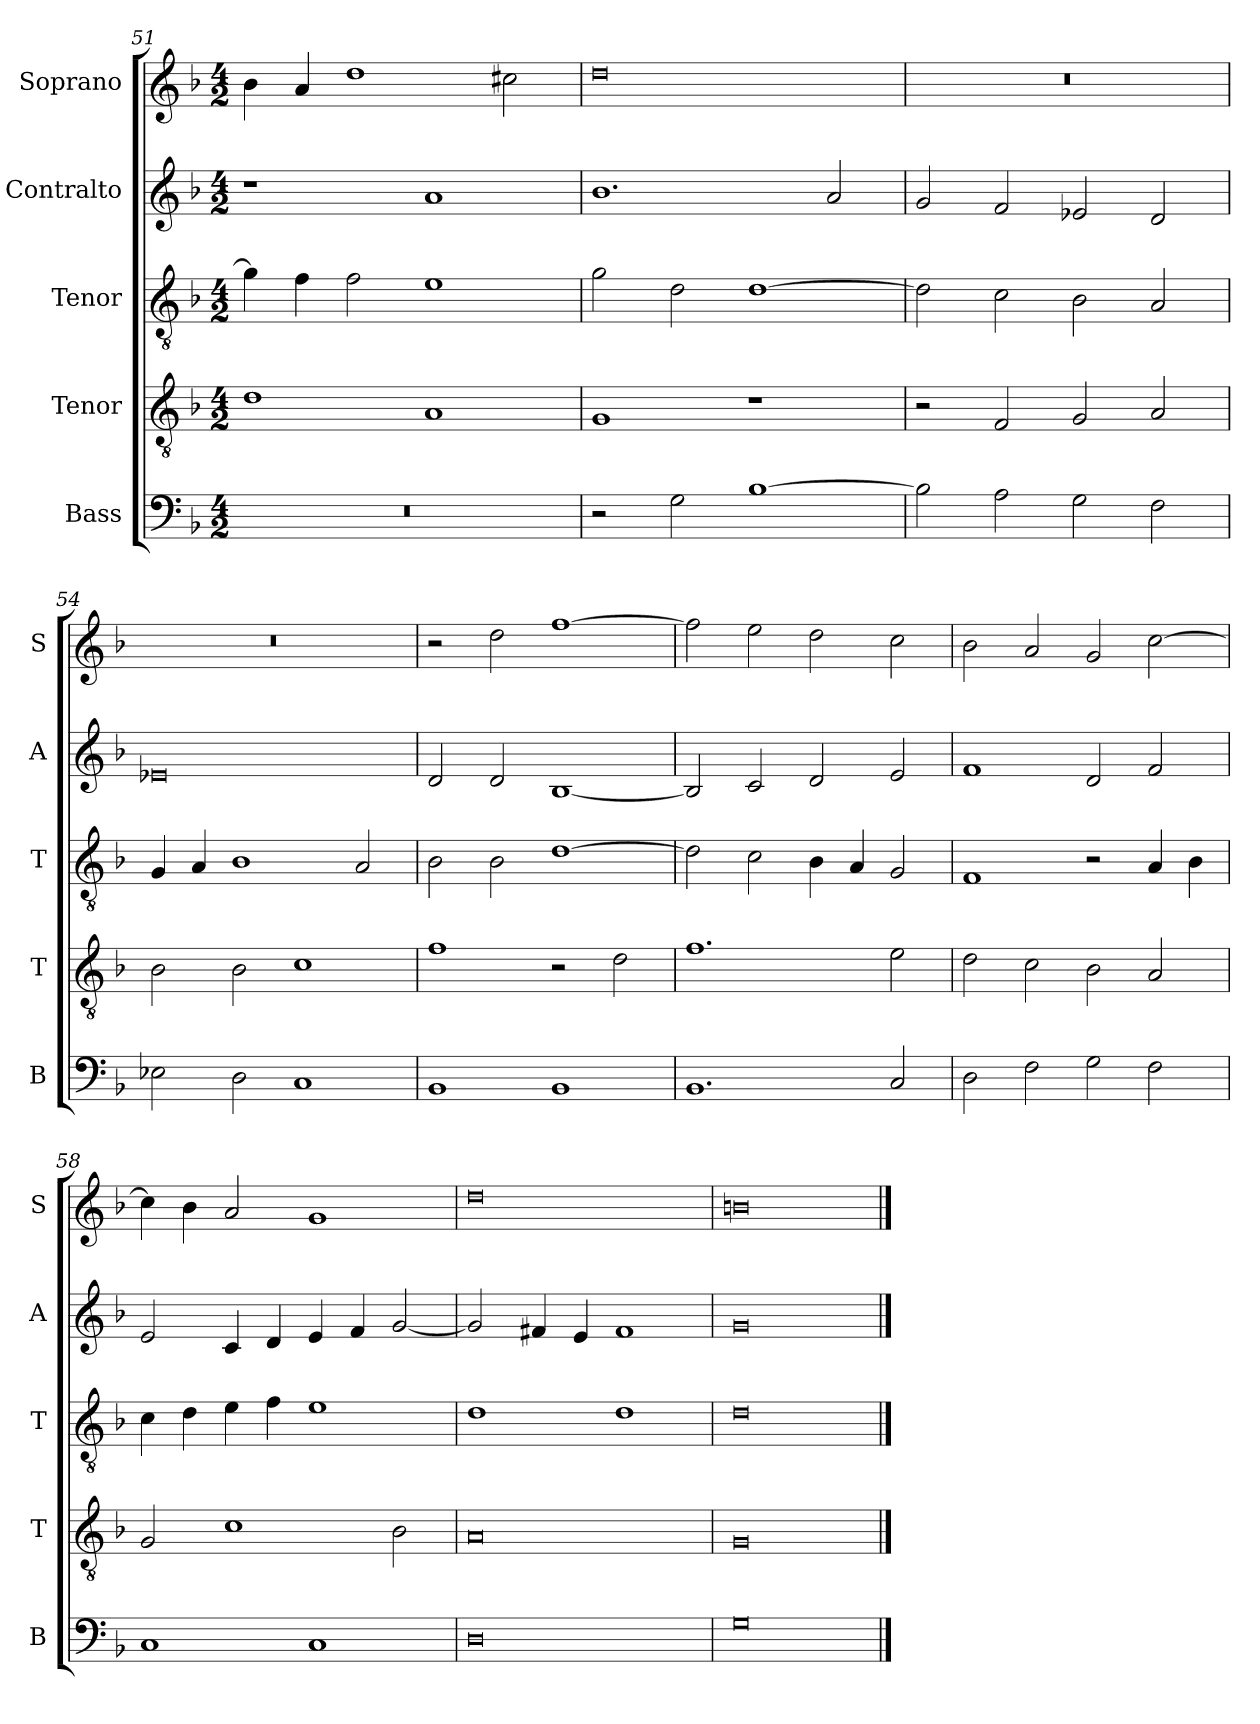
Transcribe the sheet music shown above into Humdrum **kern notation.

**kern	**kern	**kern	**kern	**kern
*part5	*part4	*part3	*part2	*part1
*staff5	*staff4	*staff3	*staff2	*staff1
*I"Bass	*I"Tenor	*I"Tenor	*I"Contralto	*I"Soprano
*I'B	*I'T	*I'T	*I'A	*I'S
*clefF4	*clefGv2	*clefGv2	*clefG2	*clefG2
*k[b-]	*k[b-]	*k[b-]	*k[b-]	*k[b-]
*G:dor	*G:dor	*G:dor	*G:dor	*G:dor
*M4/2	*M4/2	*M4/2	*M4/2	*M4/2
=51	=51	=51	=51	=51
0r	1d	4g]	1r	4b-
.	.	4f	.	4a
.	.	2f	.	1dd
.	1A	1e	1a	.
.	.	.	.	2cc#X
=52	=52	=52	=52	=52
2r	1G	2g	1.b-	0dd
2G	.	2d	.	.
[1B-	1r	[1d	.	.
.	.	.	2a	.
=53	=53	=53	=53	=53
2B-]	2r	2d]	2g	0r
2A	2F	2c	2f	.
2G	2G	2B-	2e-X	.
2F	2A	2A	2d	.
=54	=54	=54	=54	=54
2E-X	2B-	4G	0e-X	0r
.	.	4A	.	.
2D	2B-	1B-	.	.
1C	1c	.	.	.
.	.	2A	.	.
=55	=55	=55	=55	=55
1BB-	1f	2B-	2d	2r
.	.	2B-	2d	2dd
1BB-	2r	[1d	[1B-	[1ff
.	2d	.	.	.
=56	=56	=56	=56	=56
1.BB-	1.f	2d]	2B-]	2ff]
.	.	2c	2c	2ee
.	.	4B-	2d	2dd
.	.	4A	.	.
2C	2e	2G	2e	2cc
=57	=57	=57	=57	=57
2D	2d	1F	1f	2b-
2F	2c	.	.	2a
2G	2B-	2r	2d	2g
2F	2A	4A	2f	[2cc
.	.	4B-	.	.
=58	=58	=58	=58	=58
1C	2G	4c	2e	4cc]
.	.	4d	.	4b-
.	1c	4e	4c	2a
.	.	4f	4d	.
1C	.	1e	4e	1g
.	.	.	4f	.
.	2B-	.	[2g	.
=59	=59	=59	=59	=59
0D	0A	1d	2g]	0dd
.	.	.	4f#X	.
.	.	.	4e	.
.	.	1d	1f#	.
=60	=60	=60	=60	=60
0G	0G	0d	0g	0bn
==	==	==	==	==
*-	*-	*-	*-	*-
